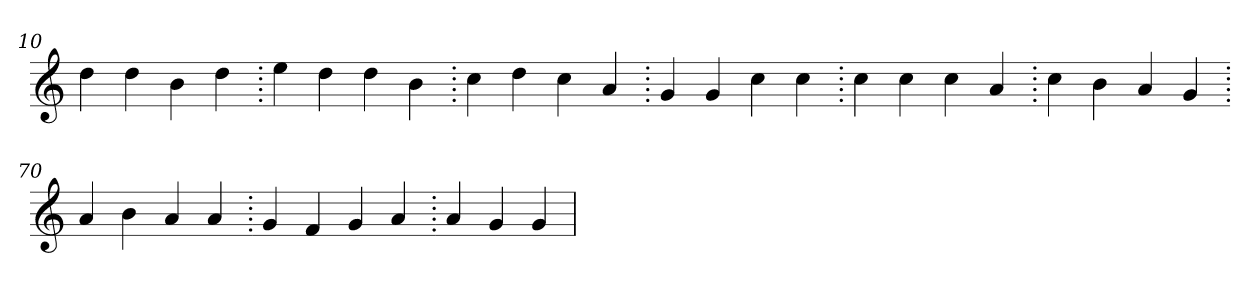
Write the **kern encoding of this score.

**kern
*part1
*staff1
*clefG2
=10.
4dd
4dd
4b
4dd
=20.
4ee
4dd
4dd
4b
=30.
4cc
4dd
4cc
4a
=40.
4g
4g
4cc
4cc
=50.
4cc
4cc
4cc
4a
=60.
4cc
4b
4a
4g
=70.
4a
4b
4a
4a
=80.
4g
4f
4g
4a
=90.
4a
4g
4g
=
*-
